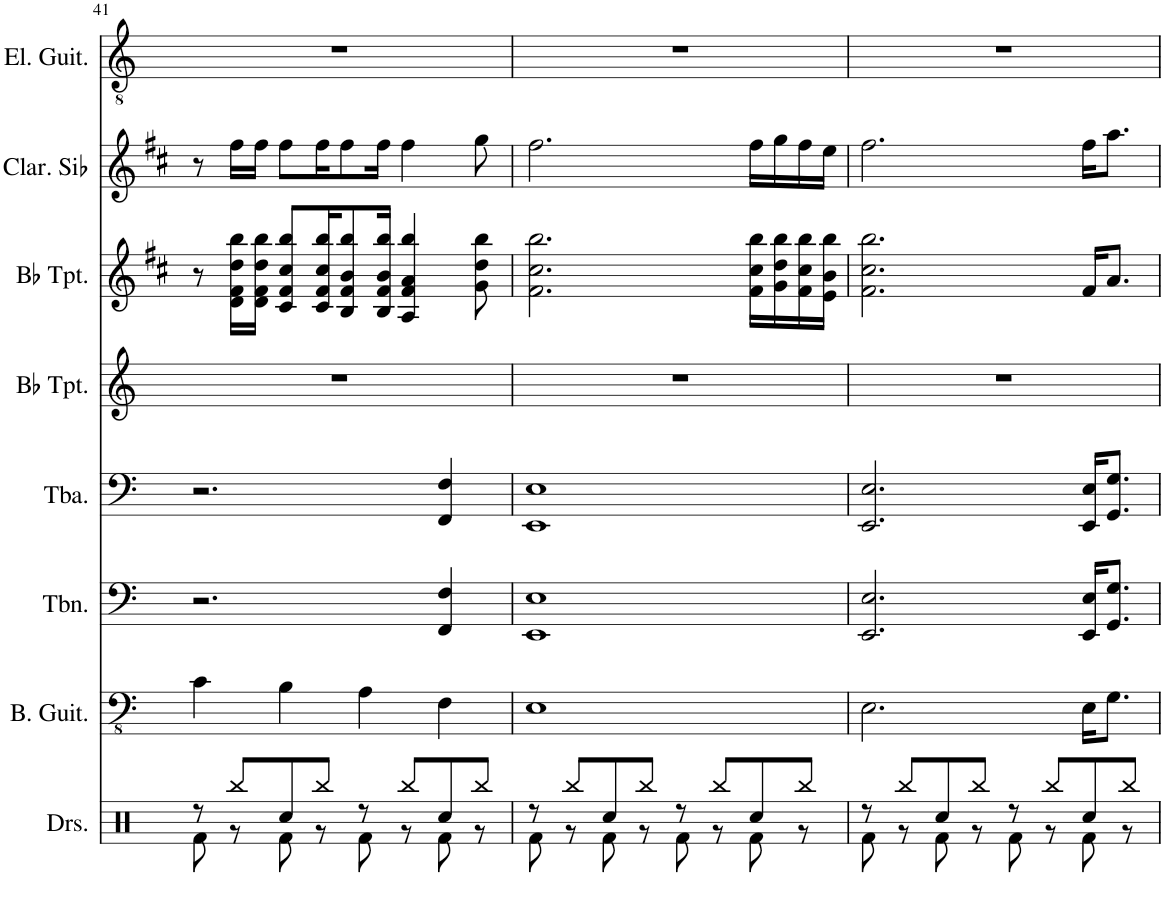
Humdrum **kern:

**kern	**kern	**kern	**kern	**kern	**kern	**kern	**kern
*part8	*part7	*part6	*part5	*part4	*part3	*part2	*part1
*staff8	*staff7	*staff6	*staff5	*staff4	*staff3	*staff2	*staff1
*I"Drumset	*I"Bass Guitar	*I"Trombone	*I"Tuba	*I"Bb Trumpet	*I"Bb Trumpet	*I"Clarinette en Sib	*I"Electric Guitar
*I'Drs.	*I'B. Guit.	*I'Tbn.	*I'Tba.	*I'Bb Tpt.	*I'Bb Tpt.	*I'Clar. Sib	*I'El. Guit.
!!LO:PB:g=z
*clefX	*clefFv4	*clefF4	*clefF4	*clefG2	*clefG2	*clefG2	*clefGv2
*	*	*	*	*Trd1c2	*Trd1c2	*Trd1c2	*
*k[]	*k[]	*k[]	*k[]	*k[]	*k[f#c#]	*k[f#c#]	*k[]
*M4/4	*M4/4	*M4/4	*M4/4	*M4/4	*M4/4	*M4/4	*M4/4
=41	=41	=41	=41	=41	=41	=41	=41
*^	*	*	*	*	*	*	*
8r	8Rf\	4C\	2.r	2.r	1r	8r	8r	1r
8Rbb/L	8r	.	.	.	.	16d\ 16f#\ 16dd\ 16bb\LL	16ff#\LL	.
.	.	.	.	.	.	16d\ 16f#\ 16dd\ 16bb\JJ	16ff#\JJ	.
8Rcc/	8Rf\	4BB\	.	.	.	8c#/ 8f#/ 8cc#/ 8bb/L	8ff#\L	.
8Rbb/J	8r	.	.	.	.	16c#/ 16f#/ 16cc#/ 16bb/K	16ff#\K	.
.	.	.	.	.	.	8B/ 8f#/ 8b/ 8bb/	8ff#\	.
8r	8Rf\	4AA\	.	.	.	.	.	.
.	.	.	.	.	.	16B/ 16f#/ 16b/ 16bb/Jk	16ff#\Jk	.
8Rbb/L	8r	.	.	.	.	4A/ 4f#/ 4a/ 4bb/	4ff#\	.
8Rcc/	8Rf\	4FF\	4FF/ 4F/	4FF/ 4F/	.	.	.	.
8Rbb/J	8r	.	.	.	.	8g\ 8dd\ 8bb\	8gg\	.
=42	=42	=42	=42	=42	=42	=42	=42	=42
8r	8Rf\	1EE	1EE 1E	1EE 1E	1r	2.f#\ 2.cc#\ 2.bb\	2.ff#\	1r
8Rbb/L	8r	.	.	.	.	.	.	.
8Rcc/	8Rf\	.	.	.	.	.	.	.
8Rbb/J	8r	.	.	.	.	.	.	.
8r	8Rf\	.	.	.	.	.	.	.
8Rbb/L	8r	.	.	.	.	.	.	.
8Rcc/	8Rf\	.	.	.	.	16f#\ 16cc#\ 16bb\LL	16ff#\LL	.
.	.	.	.	.	.	16g\ 16dd\ 16bb\	16gg\	.
8Rbb/J	8r	.	.	.	.	16f#\ 16cc#\ 16bb\	16ff#\	.
.	.	.	.	.	.	16e\ 16b\ 16bb\JJ	16ee\JJ	.
=43	=43	=43	=43	=43	=43	=43	=43	=43
8r	8Rf\	2.EE\	2.EE/ 2.E/	2.EE/ 2.E/	1r	2.f#\ 2.cc#\ 2.bb\	2.ff#\	1r
8Rbb/L	8r	.	.	.	.	.	.	.
8Rcc/	8Rf\	.	.	.	.	.	.	.
8Rbb/J	8r	.	.	.	.	.	.	.
8r	8Rf\	.	.	.	.	.	.	.
8Rbb/L	8r	.	.	.	.	.	.	.
8Rcc/	8Rf\	16EE\KL	16EE/ 16E/KL	16EE/ 16E/KL	.	16f#/KL	16ff#\KL	.
.	.	8.GG\J	8.GG/ 8.G/J	8.GG/ 8.G/J	.	8.a/J	8.aa\J	.
8Rbb/J	8r	.	.	.	.	.	.	.
*v	*v	*	*	*	*	*	*	*
=	=	=	=	=	=	=	=
*-	*-	*-	*-	*-	*-	*-	*-
